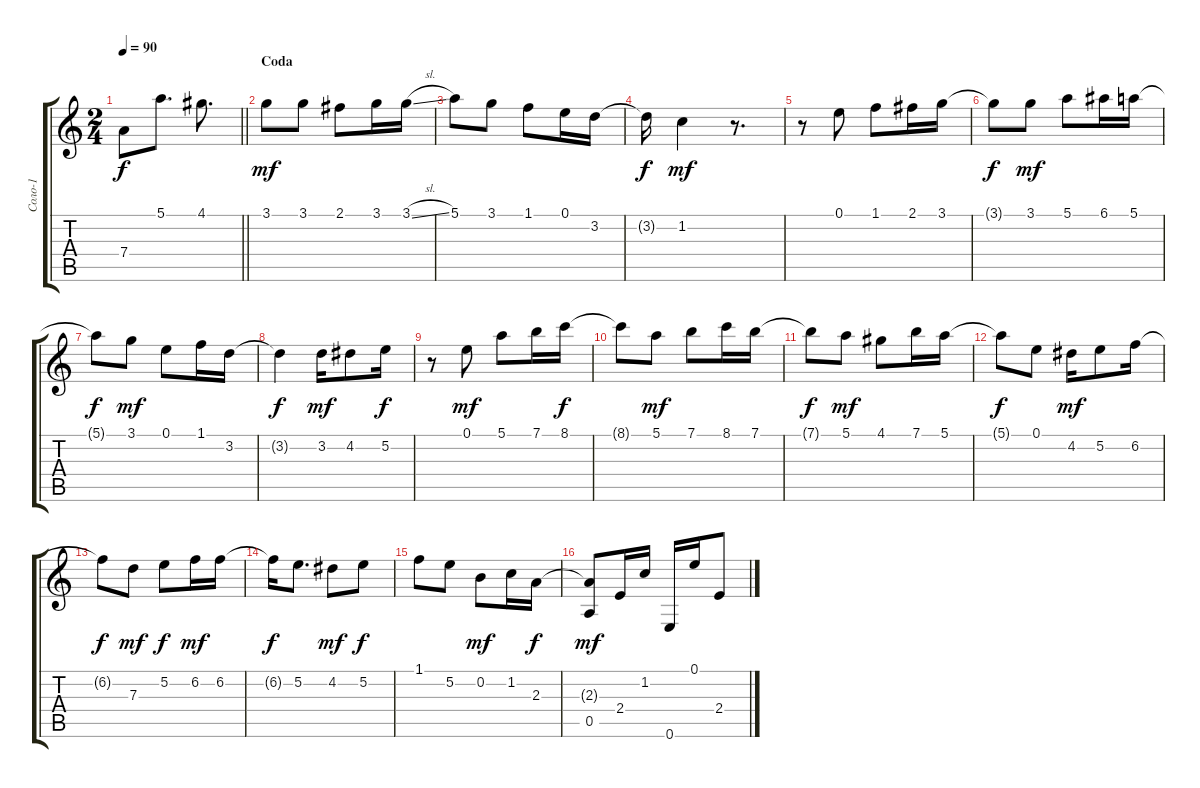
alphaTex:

\track ("Соло-1" "Соло-1") {instrument acousticguitarsteel}
\staff {score tabs}
\tuning (E4 B3 G3 D3 A2 E2) {hide}
\ts (2 4)
\tempo 90
\clef g2
\barLineRight lightlight
\ks c
7.4{t}.8{dy f} 5.1.8{d} 4.1.8{d} |
\section ("" "Coda")
3.1.8{dy mf} 3.1.8 2.1.8 3.1.16 3.1{sl}.16 |
5.1.8 3.1.8 1.1.8 0.1.16 3.2.16 |
3.2{t}.16{dy f} 1.2.4{dy mf} r.8{d} |
r.8 0.1.8 1.1.8 2.1.16 3.1.16 |
3.1{t}.8{dy f} 3.1.8{dy mf} 5.1.8 6.1.16 5.1.16 |
5.1{t}.8{dy f} 3.1.8{dy mf} 0.1.8 1.1.16 3.2.16 |
3.2{t}.4{dy f} 3.2.16{dy mf} 4.2.8 5.2.16{dy f} |
r.8 0.1.8{dy mf} 5.1.8 7.1.16 8.1.16{dy f} |
8.1{t}.8 5.1.8{dy mf} 7.1.8 8.1.16 7.1.16 |
7.1{t}.8{dy f} 5.1.8{dy mf} 4.1.8 7.1.16 5.1.16 |
5.1{t}.8{dy f} 0.1.8 4.2.16{dy mf} 5.2.8 6.2.16 |
6.2{t}.8{dy f} 7.3.8{dy mf} 5.2.8{dy f} 6.2.16{dy mf} 6.2.16 |
6.2{t}.16{dy f} 5.2.8{d} 4.2.8{dy mf} 5.2.8{dy f} |
1.1.8 5.2.8 0.2.8{dy mf} 1.2.16 2.3.16{dy f} |
(2.3{t} 0.5).8{dy mf} 2.4.16 1.2.16 0.6.16 0.1.16 2.4.8
